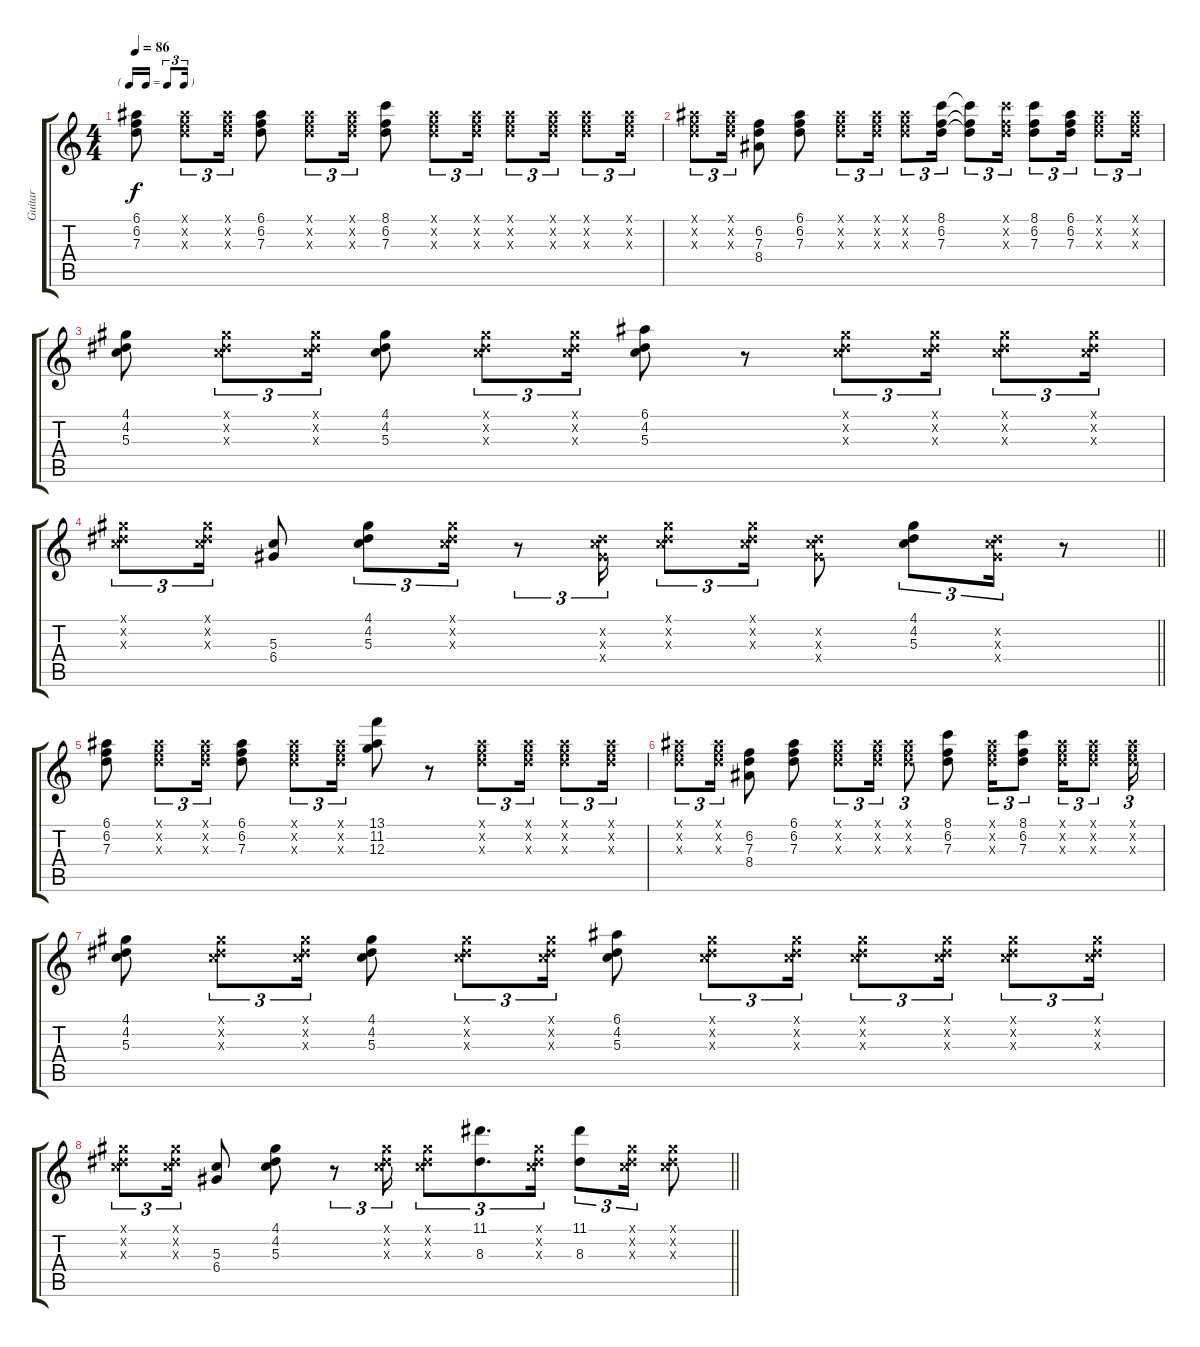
\track ("Guitar" "Guitar") {instrument electricguitarclean}
\staff {score tabs}
\tuning (E4 B3 G3 D3 A2 E2) {hide}
\ts (4 4)
\tf triplet16th
\tempo 86
\clef g2
\ks c
(6.1 6.2 7.3).8{dy f} (6.1{x} 6.2{x} 7.3{x}).8{tu (3 2)} (6.1{x} 6.2{x} 7.3{x}).16{tu (3 2)} (6.1 6.2 7.3).8 (6.1{x} 6.2{x} 7.3{x}).8{tu (3 2)} (6.1{x} 6.2{x} 7.3{x}).16{tu (3 2)} (8.1 6.2 7.3).8 (6.1{x} 6.2{x} 7.3{x}).8{tu (3 2)} (6.1{x} 6.2{x} 7.3{x}).16{tu (3 2)} (6.1{x} 6.2{x} 7.3{x}).8{tu (3 2)} (6.1{x} 6.2{x} 7.3{x}).16{tu (3 2)} (6.1{x} 6.2{x} 7.3{x}).8{tu (3 2)} (6.1{x} 6.2{x} 7.3{x}).16{tu (3 2)} |
(6.1{x} 6.2{x} 7.3{x}).8{tu (3 2)} (6.1{x} 6.2{x} 7.3{x}).16{tu (3 2)} (6.2 7.3 8.4).8 (6.1 6.2 7.3).8 (6.1{x} 6.2{x} 7.3{x}).8{tu (3 2)} (6.1{x} 6.2{x} 7.3{x}).16{tu (3 2)} (6.1{x} 6.2{x} 7.3{x}).8{tu (3 2)} (8.1 6.2 7.3).16{tu (3 2)} (8.1{t} 6.2{t} 7.3{t}).8{tu (3 2)} (8.1{x} 6.2{x} 7.3{x}).16{tu (3 2)} (8.1 6.2 7.3).8{tu (3 2)} (6.1 6.2 7.3).16{tu (3 2)} (6.1{x} 6.2{x} 7.3{x}).8{tu (3 2)} (6.1{x} 6.2{x} 7.3{x}).16{tu (3 2)} |
(4.1 4.2 5.3).8 (4.1{x} 4.2{x} 5.3{x}).8{tu (3 2)} (4.1{x} 4.2{x} 5.3{x}).16{tu (3 2)} (4.1 4.2 5.3).8 (4.1{x} 4.2{x} 5.3{x}).8{tu (3 2)} (4.1{x} 4.2{x} 5.3{x}).16{tu (3 2)} (6.1 4.2 5.3).8 r.8 (4.1{x} 4.2{x} 5.3{x}).8{tu (3 2)} (4.1{x} 4.2{x} 5.3{x}).16{tu (3 2)} (4.1{x} 4.2{x} 5.3{x}).8{tu (3 2)} (4.1{x} 4.2{x} 5.3{x}).16{tu (3 2)} |
\barLineRight lightlight
(4.1{x} 4.2{x} 5.3{x}).8{tu (3 2)} (4.1{x} 4.2{x} 5.3{x}).16{tu (3 2)} (5.3 6.4).8 (4.1 4.2 5.3).8{tu (3 2)} (4.1{x} 4.2{x} 5.3{x}).16{tu (3 2)} r.8{tu (3 2)} (4.2{x} 5.3{x} 6.4{x}).16{tu (3 2)} (4.1{x} 4.2{x} 5.3{x}).8{tu (3 2)} (4.1{x} 4.2{x} 5.3{x}).16{tu (3 2)} (4.2{x} 5.3{x} 6.4{x}).8 (4.1 4.2 5.3).8{tu (3 2)} (4.2{x} 5.3{x} 6.4{x}).16{tu (3 2)} r.8 |
(6.1 6.2 7.3).8 (6.1{x} 6.2{x} 7.3{x}).8{tu (3 2)} (6.1{x} 6.2{x} 7.3{x}).16{tu (3 2)} (6.1 6.2 7.3).8 (6.1{x} 6.2{x} 7.3{x}).8{tu (3 2)} (6.1{x} 6.2{x} 7.3{x}).16{tu (3 2)} (13.1 11.2 12.3).8 r.8 (6.1{x} 6.2{x} 7.3{x}).8{tu (3 2)} (6.1{x} 6.2{x} 7.3{x}).16{tu (3 2)} (6.1{x} 6.2{x} 7.3{x}).8{tu (3 2)} (6.1{x} 6.2{x} 7.3{x}).16{tu (3 2)} |
(6.1{x} 6.2{x} 7.3{x}).8{tu (3 2)} (6.1{x} 6.2{x} 7.3{x}).16{tu (3 2)} (6.2 7.3 8.4).8 (6.1 6.2 7.3).8 (6.1{x} 6.2{x} 7.3{x}).8{tu (3 2)} (6.1{x} 6.2{x} 7.3{x}).16{tu (3 2)} (6.1{x} 6.2{x} 7.3{x}).8{tu (3 2)} (8.1 6.2 7.3).8 (6.1{x} 6.2{x} 7.3{x}).16{tu (3 2)} (8.1 6.2 7.3).8{tu (3 2)} (6.1{x} 6.2{x} 7.3{x}).16{tu (3 2)} (6.1{x} 6.2{x} 7.3{x}).8{tu (3 2)} (6.1{x} 6.2{x} 7.3{x}).16{tu (3 2)} |
(4.1 4.2 5.3).8 (4.1{x} 4.2{x} 5.3{x}).8{tu (3 2)} (4.1{x} 4.2{x} 5.3{x}).16{tu (3 2)} (4.1 4.2 5.3).8 (4.1{x} 4.2{x} 5.3{x}).8{tu (3 2)} (4.1{x} 4.2{x} 5.3{x}).16{tu (3 2)} (6.1 4.2 5.3).8 (4.1{x} 4.2{x} 5.3{x}).8{tu (3 2)} (4.1{x} 4.2{x} 5.3{x}).16{tu (3 2)} (4.1{x} 4.2{x} 5.3{x}).8{tu (3 2)} (4.1{x} 4.2{x} 5.3{x}).16{tu (3 2)} (4.1{x} 4.2{x} 5.3{x}).8{tu (3 2)} (4.1{x} 4.2{x} 5.3{x}).16{tu (3 2)} |
\barLineRight lightlight
(4.1{x} 4.2{x} 5.3{x}).8{tu (3 2)} (4.1{x} 4.2{x} 5.3{x}).16{tu (3 2)} (5.3 6.4).8 (4.1 4.2 5.3).8 r.8{tu (3 2)} (4.1{x} 4.2{x} 5.3{x}).16{tu (3 2)} (4.1{x} 4.2{x} 5.3{x}).8{tu (3 2)} (11.1 8.3).8{d tu (3 2)} (4.1{x} 4.2{x} 5.3{x}).16{tu (3 2)} (11.1 8.3).8{tu (3 2)} (4.1{x} 4.2{x} 5.3{x}).16{tu (3 2)} (4.1{x} 4.2{x} 5.3{x}).8
